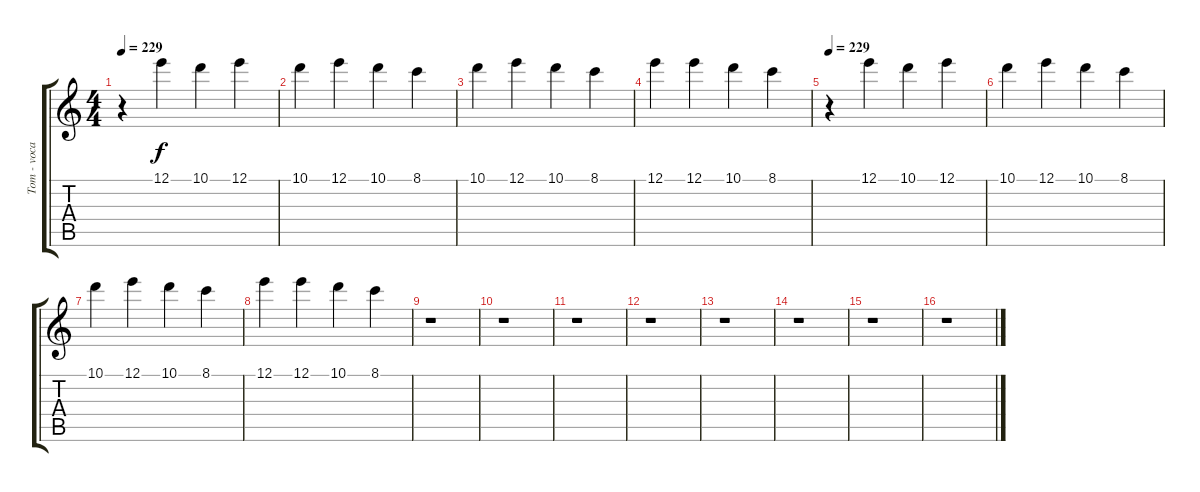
\track ("Tom - vocal" "Tom - voca") {instrument distortionguitar}
\staff {score tabs}
\tuning (E4 B3 G3 D3 A2 E2) {hide}
\ts (4 4)
\tempo 229
\clef g2
\ks c
r.4{dy f} 12.1.4 10.1.4 12.1.4 |
10.1.4 12.1.4 10.1.4 8.1.4 |
10.1.4 12.1.4 10.1.4 8.1.4 |
12.1.4 12.1.4 10.1.4 8.1.4 |
\tempo 229
r.4 12.1.4 10.1.4 12.1.4 |
10.1.4 12.1.4 10.1.4 8.1.4 |
10.1.4 12.1.4 10.1.4 8.1.4 |
12.1.4 12.1.4 10.1.4 8.1.4 |
r.1 |
r.1 |
r.1 |
r.1 |
r.1 |
r.1 |
r.1 |
r.1
